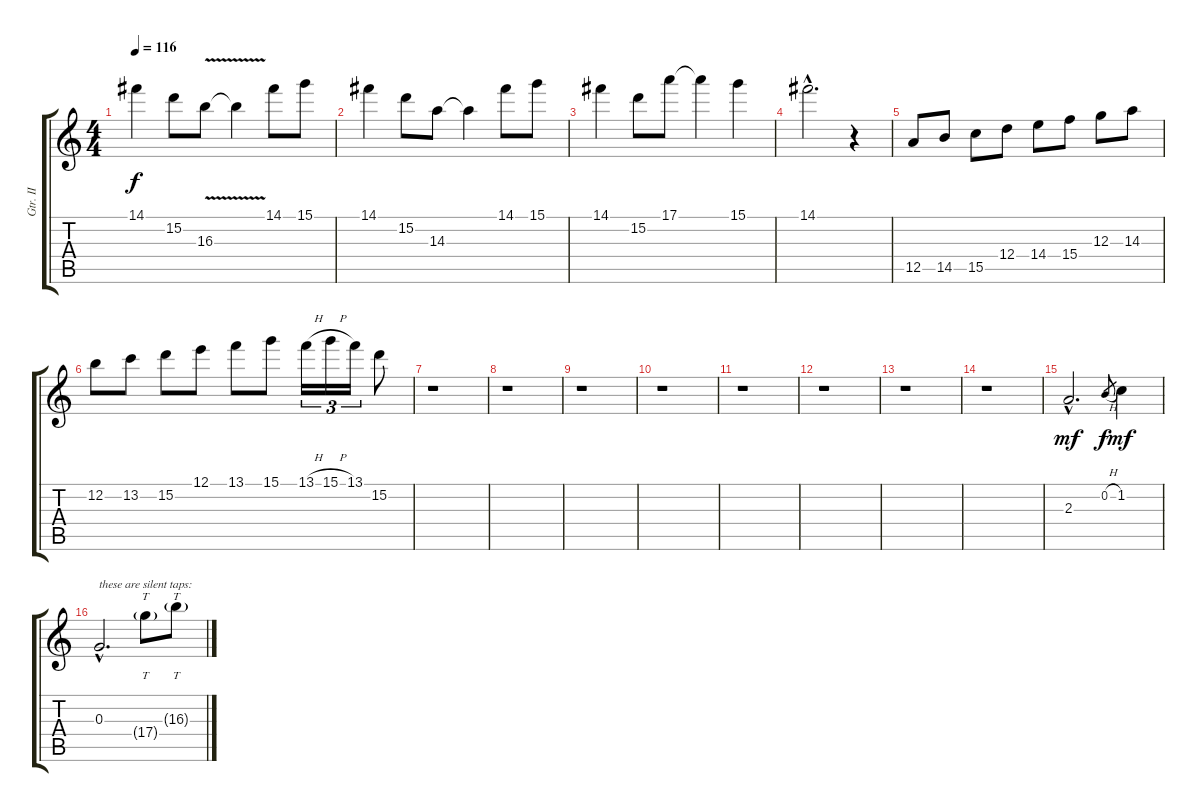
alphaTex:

\track ("Gtr. II" "Gtr. II") {instrument distortionguitar}
\staff {score tabs}
\tuning (E4 B3 G3 D3 A2 E2) {hide}
\ts (4 4)
\tempo 116
\clef g2
\ks c
14.1.4{dy f} 15.2.8 16.3{v}.8 16.3{v t}.4 14.1.8 15.1.8 |
14.1.4 15.2.8 14.3.8 14.3{t}.4 14.1.8 15.1.8 |
14.1.4 15.2.8 17.1.8 17.1{t}.4 15.1.4 |
14.1{hac}.2{d} r.4 |
12.5.8 14.5.8 15.5.8 12.4.8 14.4.8 15.4.8 12.3.8 14.3.8 |
12.2.8 13.2.8 15.2.8 12.1.8 13.1.8 15.1.8 13.1{h}.16{tu (3 2)} 15.1{h}.16{tu (3 2)} 13.1.16{tu (3 2)} 15.2.8 |
r.1 |
r.1 |
r.1 |
r.1 |
r.1 |
r.1 |
r.1 |
r.1 |
2.3{hac}.2{d dy mf} 0.2{h}.8{gr dy f} 1.2.4{dy mf} |
0.3{hac}.2{d txt "these are silent taps:"} 17.4{g}.8{tt} 16.3{g}.8{tt}
